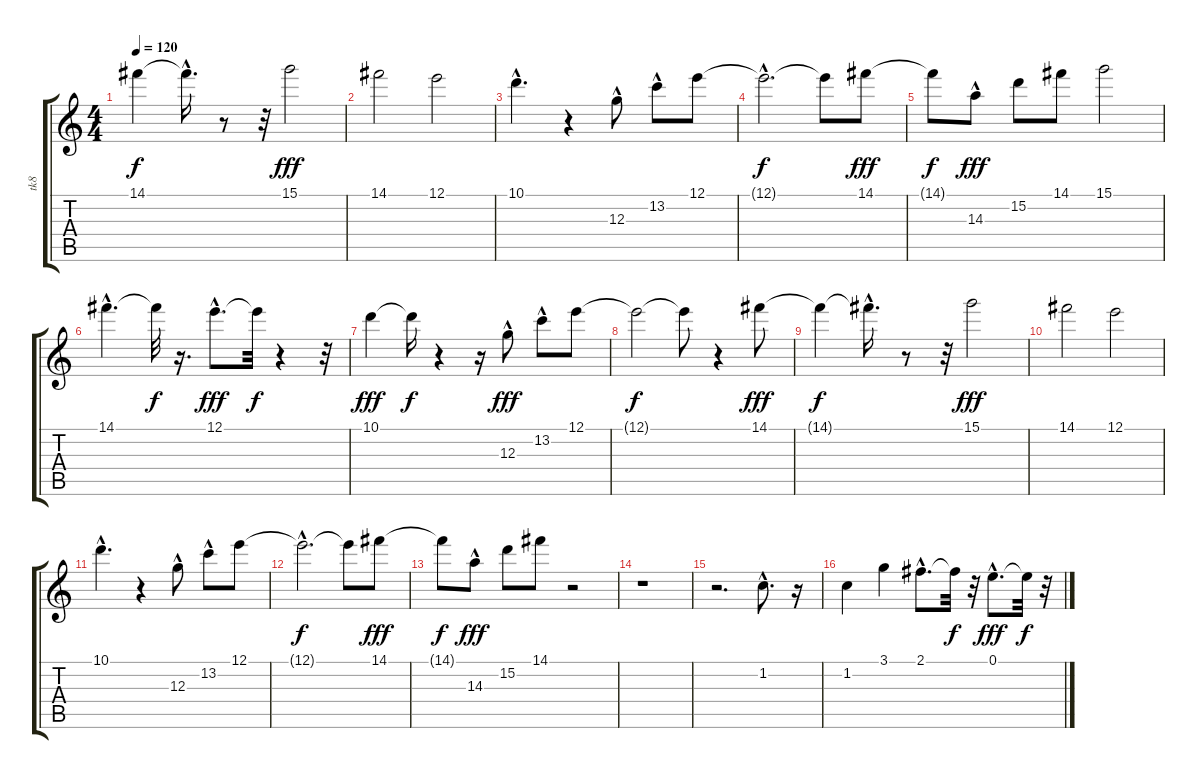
\track ("tk8" "tk8") {instrument electricguitarclean}
\staff {score tabs}
\tuning (E4 B3 G3 D3 A2 E2) {hide}
\ts (4 4)
\tempo 120
\clef g2
\ks c
14.1{t}.4{dy f} 14.1{hac t}.16{d} r.8 r.32 15.1.2{dy fff} |
14.1.2 12.1.2 |
10.1{hac}.4{d} r.4 12.3{hac}.8 13.2{hac}.8 12.1.8 |
12.1{hac t}.2{d dy f} 12.1{t}.8 14.1.8{dy fff} |
14.1{t}.8{dy f} 14.3{hac}.8{dy fff} 15.2.8 14.1.8 15.1.2 |
14.1{hac}.4{d} 14.1{t}.32{dy f} r.16{d} 12.1{hac}.8{d dy fff} 12.1{t}.32{dy f} r.4 r.32 |
10.1.4{dy fff} 10.1{t}.16{dy f} r.4 r.16 12.3{hac}.8{dy fff} 13.2{hac}.8 12.1.8 |
12.1{t}.2{dy f} 12.1{t}.8 r.4 14.1.8{dy fff} |
14.1{t}.4{dy f} 14.1{hac t}.16{d} r.8 r.32 15.1.2{dy fff} |
14.1.2 12.1.2 |
10.1{hac}.4{d} r.4 12.3{hac}.8 13.2{hac}.8 12.1.8 |
12.1{hac t}.2{d dy f} 12.1{t}.8 14.1.8{dy fff} |
14.1{t}.8{dy f} 14.3{hac}.8{dy fff} 15.2.8 14.1.8 r.2 |
r.1 |
r.2{d} 1.2{hac}.8{d} r.16 |
1.2.4 3.1.4 2.1{hac}.8{d} 2.1{t}.32{dy f} r.32 0.1{hac}.8{d dy fff} 0.1{t}.32{dy f} r.32
